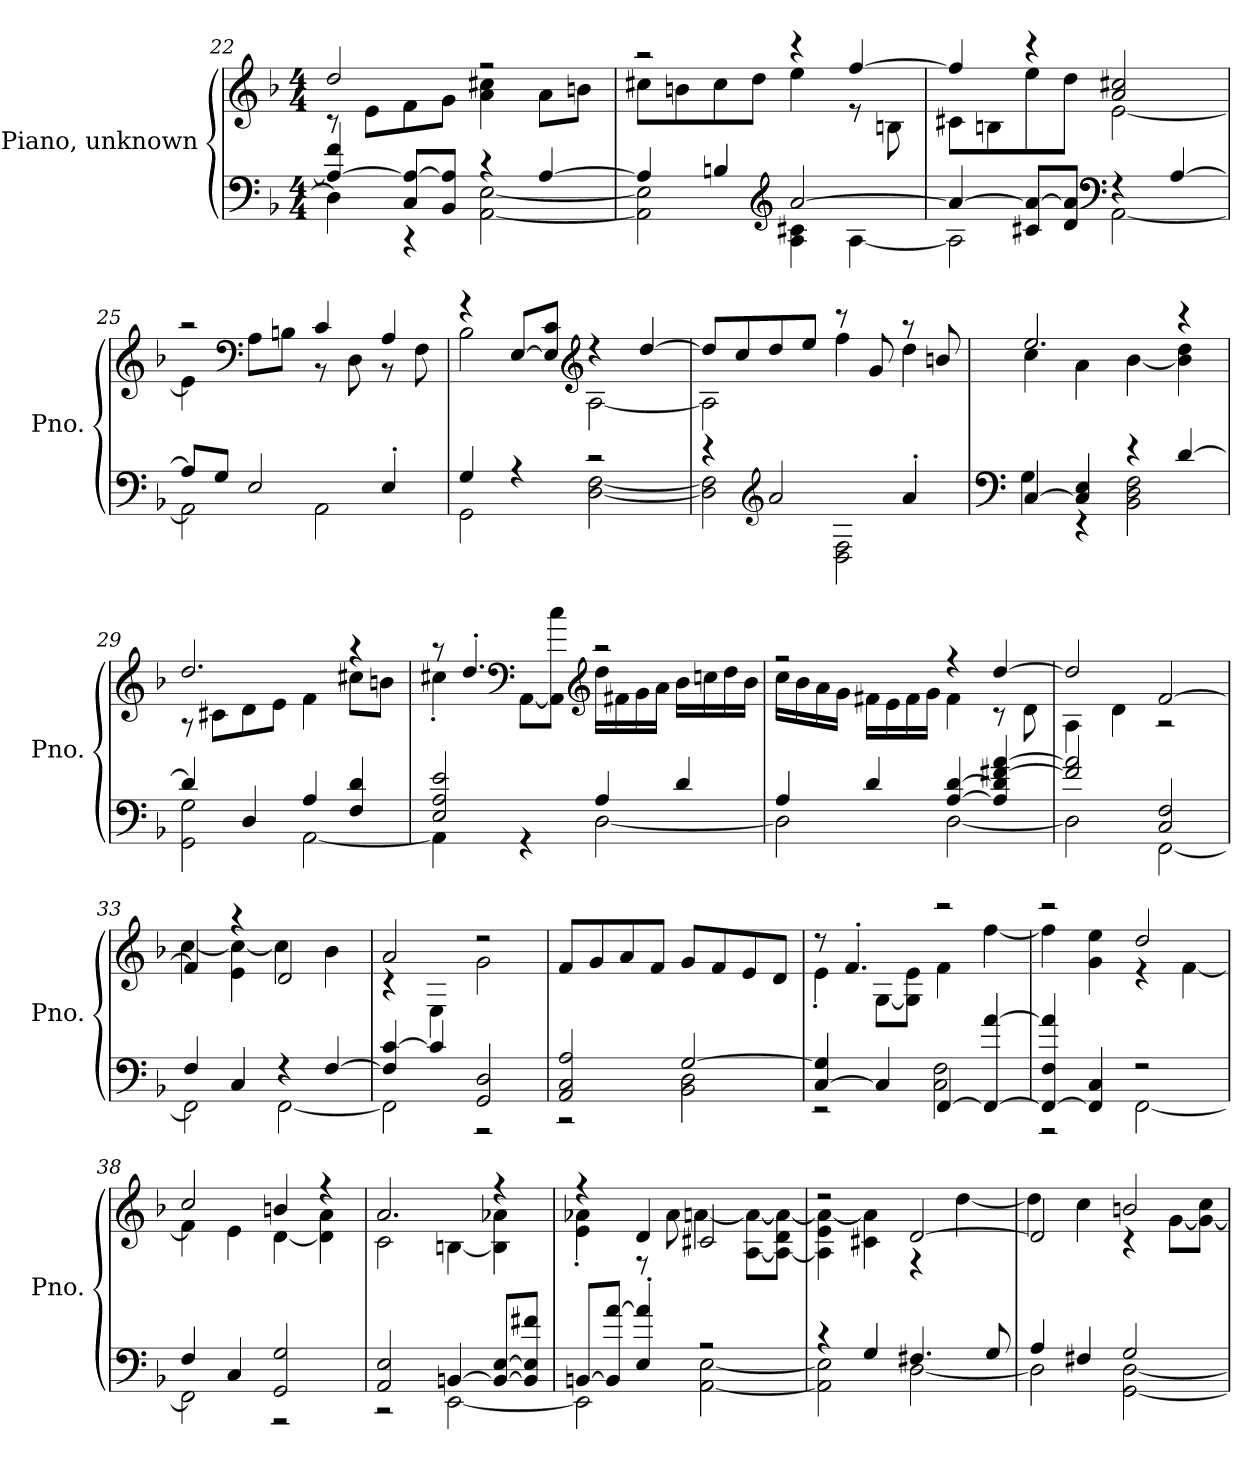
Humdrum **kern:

**kern	**kern
*part1	*part1
*staff2	*staff1
*I"Piano, unknown	*
*I'Pno.	*
*clefF4	*clefG2
*k[b-]	*k[b-]
*M4/4	*M4/4
=22	=22
*^	*^
4A/_ 4f/	4D\]	2dd/	8r
.	.	.	8e\L
8C/ 8A/_L	4r	.	8f\
8BB-/ 8A/]J	.	.	8g\J
4r	[2AA\ [2E\	2r	4a\ 4cc#X\
[4A/	.	.	8a\L
.	.	.	8bn\J
=23	=23	=23	=23
4A/]	2AA\] 2E\]	2r	8cc#X\L
.	.	.	8bn\
4Bn/	.	.	8cc#\
.	.	.	8dd\J
*clefG2	*	*	*
[2a/	4A\ 4c#X\	4r	4ee\
.	[4A\	[4ff/	8r
.	.	.	8Bn\
!!LO:LB:g=z	!!
=24	=24	=24	=24
4a/_	2A\]	4ff/]	8c#X\L
.	.	.	8Bn\
8c#X/ 8a/_L	.	4r	8ee\
8d/ 8a/]J	.	.	8dd\J
*clefF4	*	*	*
4r	[2AA\	2a/ 2cc#X/	[2e\
[4A/	.	.	.
=25	=25	=25	=25
8A/L]	2AA\]	2r	4e\]
8G/J	.	.	.
*	*	*clefF4	*
2E/	.	.	8A\L
.	.	.	8Bn\J
.	2AA\	4c/	8r
.	.	.	8D\
4E'/	.	4A/	8r
.	.	.	8F\
=26	=26	=26	=26
4G/	2GG\	4r	2B-\
4r	.	[8E/L	.
.	.	8E/] 8c/J	.
*	*	*clefG2	*
2r	[2D\ [2F\	4r	[2A\
.	.	[4dd/	.
=27	=27	=27	=27
4r	2D\] 2F\]	8dd/L]	2A\]
.	.	8cc/	.
*clefG2	*	*	*
2a/	.	8dd/	.
.	.	8ee/J	.
.	2D\ 2F\	8r	4ff\
.	.	8g/	.
4a'/	.	8r	4dd\
.	.	8bn/	.
!!LO:PB:g=z	!!
=28	=28	=28	=28
*clefF4	*	*	*
[4C/	4G\	2.ee/	4cc\
4C/] 4E/	4r	.	4a\
4r	2BB-\ 2D\ 2F\	.	[4b-\
[4d/	.	4r	4b-\] 4dd\
=29	=29	=29	=29
4d/]	2GG\ 2G\	2.dd/	8r
.	.	.	8c#X\L
4D/	.	.	8d\
.	.	.	8e\J
4A/	[2AA\	.	4f\
4F/ 4d/	.	4r	8cc#X\L
.	.	.	8bn\J
=30	=30	=30	=30
2E/ 2A/ 2e/	4AA\]	8r	4cc#X'\
.	.	4.dd'/	.
*	*	*clefF4	*
.	4r	.	[8AA\L
.	.	.	8AA\] 8cc#\J
*	*	*clefG2	*
4A/	[2D\	2r	16dd\LL
.	.	.	16f#X\
.	.	.	16g\
.	.	.	16a\JJ
4d/	.	.	16b-\LL
.	.	.	16ccn\
.	.	.	16dd\
.	.	.	16b-\JJ
!!LO:LB:g=z	!!
=31	=31	=31	=31
4A/	2D\]	2r	16cc\LL
.	.	.	16b-\
.	.	.	16a\
.	.	.	16g\JJ
4d/	.	.	16f#X\LL
.	.	.	16e\
.	.	.	16f#\
.	.	.	16g\JJ
[4A/ [4d/	[2D\	4r	4f#\
4A/] 4d/] [4f#X/ [4a/	.	[4dd/	8r
.	.	.	8d\
=32	=32	=32	=32
2f#/] 2a/]	2D\]	2dd/]	4A\
.	.	.	4d\
2C/ 2F/	[2FF\	[2f/	2r
=33	=33	=33	=33
4F/	2FF\]	4f/]	[4cc\
4C/	.	4r	4e\ 4cc\_
4r	[2FF\	2d/	4cc\]
[4F/	.	.	4b-\
=34	=34	=34	=34
4F/] [4c/	2FF\]	2a/	4r
4c/]	.	.	4E\
2GG/ 2D/	2r	2r	2g\
*	*	*v	*v
=35	=35	=35
2AA/ 2C/ 2A/	2r	8f/L
.	.	8g/
.	.	8a/
.	.	8f/J
[2G/	2BB-\ 2D\	8g/L
.	.	8f/
.	.	8e/
.	.	8d/J
!!LO:LB:g=z
=36	=36	=36
*	*	*^
[4C/ 4G/]	2r	8r	4e'\
.	.	4.f'/	.
4C/]	.	.	[8G\L
.	.	.	8G\] 8e\J
[4FF/	2C\ 2F\	2r	4f\
4FF/_ [4a/	.	.	[4ff\
=37	=37	=37	=37
4FF/_ 4F/ 4a/]	2r	2r	4ff\]
4FF/] 4C/	.	.	4g\ 4ee\
2r	[2FF\	2dd/	4r
.	.	.	[4f\
=38	=38	=38	=38
4F/	2FF\]	2cc/	4f\]
4C/	.	.	4e\
2GG/ 2G/	2r	4bn/	[4d\
.	.	4r	4d\] 4a\
=39	=39	=39	=39
2AA/ 2E/	2r	2.a/	2c\
[4BBn/	[2EE\	.	[4Bn\
8BB/_ [8E/L	.	4r	4B\] 4a-X\
8BB/] 8E/] 8f#X/J	.	.	.
=40	=40	=40	=40
[8BBn/L	2EE\]	4r	4e\' 4a-X\'
8BB/] [8a/J	.	.	.
4E/' 4a/]'	.	4d/	8r
.	.	.	8a-\
2r	[2AA\ [2E\	2c#X/	[4an\
.	.	.	[8A\ 8a\_L
.	.	.	8A\_ 8d\ 8a\_J
!!LO:LB:g=z	!!
=41	=41	=41	=41
4r	2AA\] 2E\]	2r	4A\] 4e\ 4a\_
4G/	.	.	4c#X\ 4a\]
4.F#X/	[2D\	[2d/	4r
.	.	.	[4dd\
8G/	.	.	.
=42	=42	=42	=42
4A/	2D\]	2d/]	4dd\]
4F#X/	.	.	4cc\
2G/	[2GG\ [2D\	2bn/	4r
.	.	.	[8g\L
.	.	.	8g\_ 8cc\J
*v	*v	*	*
*	*v	*v
=	=
*-	*-
